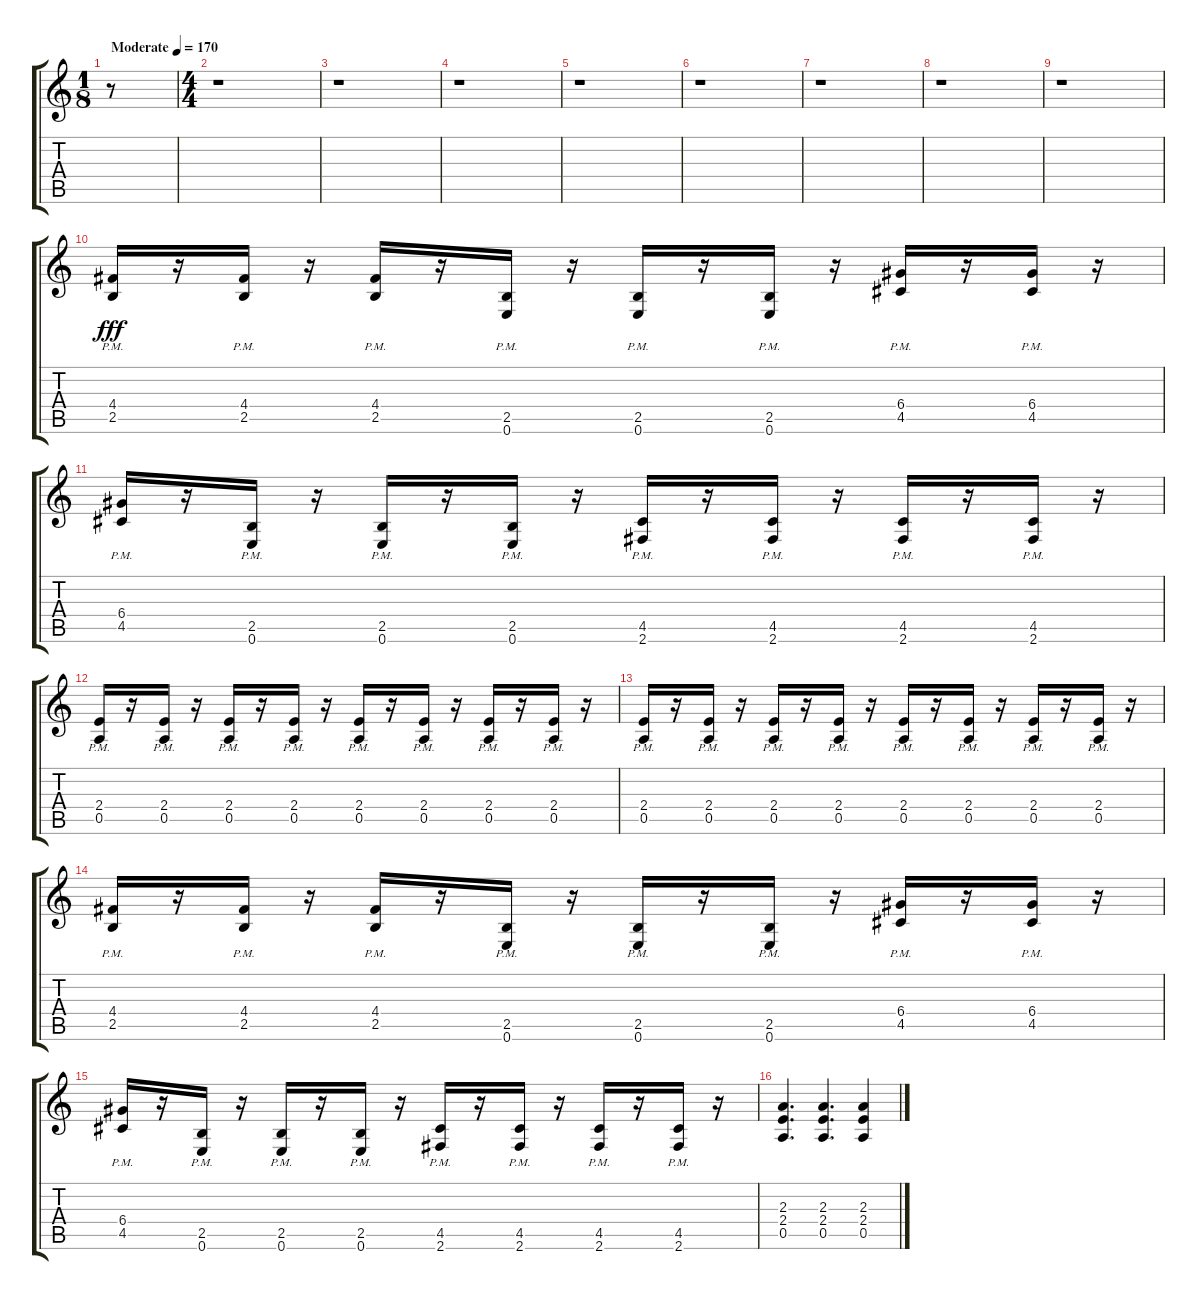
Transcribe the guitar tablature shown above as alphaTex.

\track "" {instrument distortionguitar}
\staff {score tabs}
\tuning (E4 B3 G3 D3 A2 E2) {hide}
\ts (1 8)
\tempo (170 "Moderate")
\clef g2
\ks c
r.8{dy fff instrument distortionguitar} |
\ts (4 4)
r.1 |
r.1 |
r.1 |
r.1 |
r.1 |
r.1 |
r.1 |
r.1 |
(4.4{pm} 2.5{pm}).16 r.16 (4.4{pm} 2.5{pm}).16 r.16 (4.4{pm} 2.5{pm}).16 r.16 (2.5{pm} 0.6{pm}).16 r.16 (2.5{pm} 0.6{pm}).16 r.16 (2.5{pm} 0.6{pm}).16 r.16 (6.4{pm} 4.5{pm}).16 r.16 (6.4{pm} 4.5{pm}).16 r.16 |
(6.4{pm} 4.5{pm}).16 r.16 (2.5{pm} 0.6{pm}).16 r.16 (2.5{pm} 0.6{pm}).16 r.16 (2.5{pm} 0.6{pm}).16 r.16 (4.5{pm} 2.6{pm}).16 r.16 (4.5{pm} 2.6{pm}).16 r.16 (4.5{pm} 2.6{pm}).16 r.16 (4.5{pm} 2.6{pm}).16 r.16 |
(2.4{pm} 0.5{pm}).16 r.16 (2.4{pm} 0.5{pm}).16 r.16 (2.4{pm} 0.5{pm}).16 r.16 (2.4{pm} 0.5{pm}).16 r.16 (2.4{pm} 0.5{pm}).16 r.16 (2.4{pm} 0.5{pm}).16 r.16 (2.4{pm} 0.5{pm}).16 r.16 (2.4{pm} 0.5{pm}).16 r.16 |
(2.4{pm} 0.5{pm}).16 r.16 (2.4{pm} 0.5{pm}).16 r.16 (2.4{pm} 0.5{pm}).16 r.16 (2.4{pm} 0.5{pm}).16 r.16 (2.4{pm} 0.5{pm}).16 r.16 (2.4{pm} 0.5{pm}).16 r.16 (2.4{pm} 0.5{pm}).16 r.16 (2.4{pm} 0.5{pm}).16 r.16 |
(4.4{pm} 2.5{pm}).16 r.16 (4.4{pm} 2.5{pm}).16 r.16 (4.4{pm} 2.5{pm}).16 r.16 (2.5{pm} 0.6{pm}).16 r.16 (2.5{pm} 0.6{pm}).16 r.16 (2.5{pm} 0.6{pm}).16 r.16 (6.4{pm} 4.5{pm}).16 r.16 (6.4{pm} 4.5{pm}).16 r.16 |
(6.4{pm} 4.5{pm}).16 r.16 (2.5{pm} 0.6{pm}).16 r.16 (2.5{pm} 0.6{pm}).16 r.16 (2.5{pm} 0.6{pm}).16 r.16 (4.5{pm} 2.6{pm}).16 r.16 (4.5{pm} 2.6{pm}).16 r.16 (4.5{pm} 2.6{pm}).16 r.16 (4.5{pm} 2.6{pm}).16 r.16 |
(2.3 2.4 0.5).4{d} (2.3 2.4 0.5).4{d} (2.3 2.4 0.5).4
